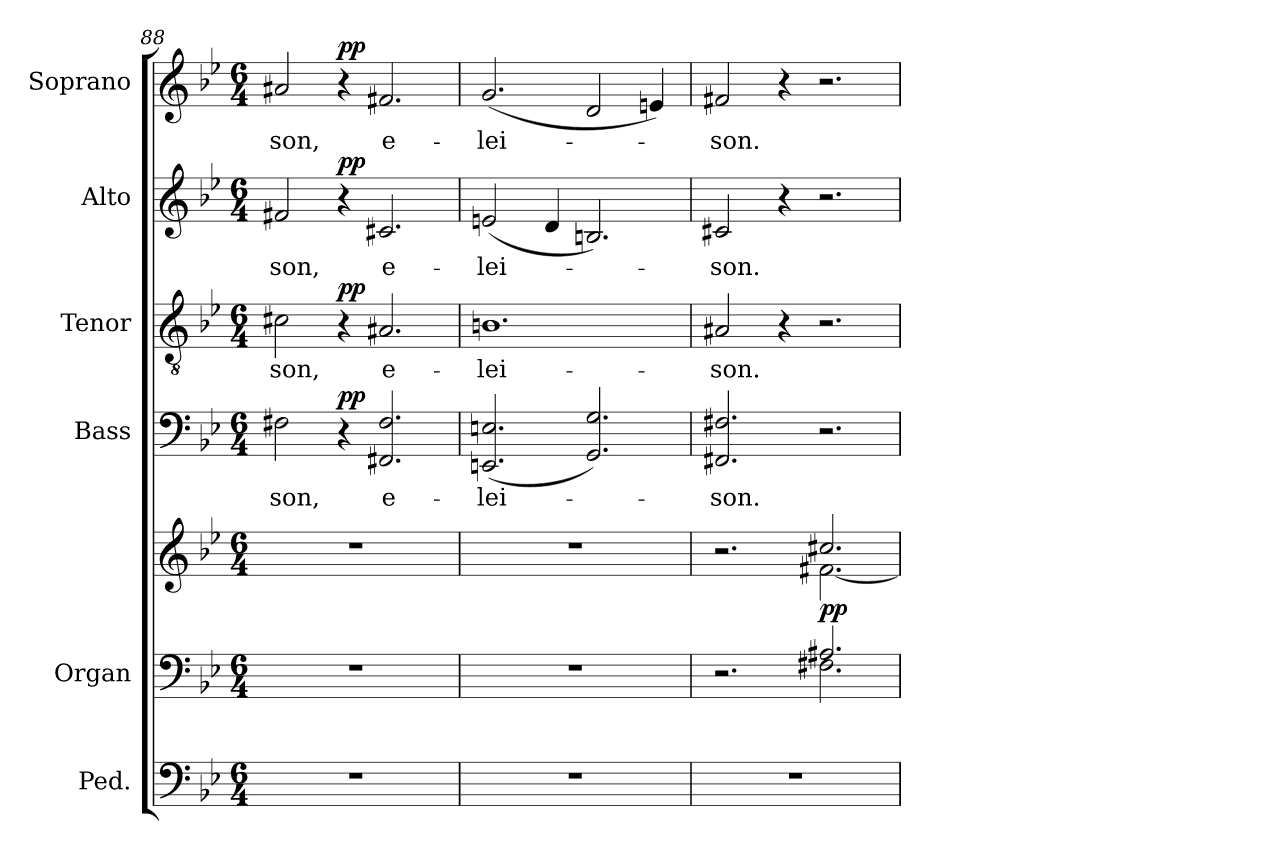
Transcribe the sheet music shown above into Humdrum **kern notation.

**kern	**kern	**kern	**dynam	**kern	**text	**dynam	**kern	**text	**dynam	**kern	**text	**dynam	**kern	**text	**dynam
*part6	*part5	*part5	*part5	*part4	*part4	*part4	*part3	*part3	*part3	*part2	*part2	*part2	*part1	*part1	*part1
*staff7	*staff6	*staff5	*staff5/6	*staff4	*staff4	*staff4	*staff3	*staff3	*staff3	*staff2	*staff2	*staff2	*staff1	*staff1	*staff1
*I"Ped.	*I"Organ	*	*	*I"Bass	*	*	*I"Tenor	*	*	*I"Alto	*	*	*I"Soprano	*	*
*	*I'Org.	*	*	*I'B.	*	*	*I'T.	*	*	*I'A.	*	*	*I'S.	*	*
*clefF4	*clefF4	*clefG2	*	*clefF4	*	*	*clefGv2	*	*	*clefG2	*	*	*clefG2	*	*
*	*	*	*	*	*	*	*ITrd7c12	*	*	*	*	*	*	*	*
*k[b-e-]	*k[b-e-]	*k[b-e-]	*	*k[b-e-]	*	*	*k[b-e-]	*	*	*k[b-e-]	*	*	*k[b-e-]	*	*
*B-:	*B-:	*B-:	*	*B-:	*	*	*B-:	*	*	*B-:	*	*	*B-:	*	*
*M6/4	*M6/4	*M6/4	*	*M6/4	*	*	*M6/4	*	*	*M6/4	*	*	*M6/4	*	*
=88	=88	=88	=88	=88	=88	=88	=88	=88	=88	=88	=88	=88	=88	=88	=88
!LO:N:vis=1	!LO:N:vis=1	!LO:N:vis=1	!	!	!	!	!	!	!	!	!	!	!	!	!
!	!	!	!	!	!LO:LY:b:color=#000000	!	!	!	!	!	!	!	!	!	!
!	!	!	!	!	!	!	!	!LO:LY:b:color=#000000	!	!	!	!	!	!	!
!	!	!	!	!	!	!	!	!	!	!	!LO:LY:b:color=#000000	!	!	!	!
!	!	!	!	!	!	!	!	!	!	!	!	!	!	!LO:LY:b:color=#000000	!
1.r	1.r	1.r	.	2F#Xi\	-son,	.	2C#Xi\	-son,	.	2f#Xi/	-son,	.	2a#Xi/	-son,	.
.	.	.	.	4r	.	pp	4r	.	pp	4r	.	pp	4r	.	pp
!	!	!	!	!	!LO:LY:b:color=#000000	!	!	!	!	!	!	!	!	!	!
!	!	!	!	!	!	!	!	!LO:LY:b:color=#000000	!	!	!	!	!	!	!
!	!	!	!	!	!	!	!	!	!	!	!LO:LY:b:color=#000000	!	!	!	!
!	!	!	!	!	!	!	!	!	!	!	!	!	!	!LO:LY:b:color=#000000	!
.	.	.	.	2.FF#Xi/ 2.F#i	e-	.	2.AA#Xi/	e-	.	2.c#Xi/	e-	.	2.f#Xi/	e-	.
=89	=89	=89	=89	=89	=89	=89	=89	=89	=89	=89	=89	=89	=89	=89	=89
!LO:N:vis=1	!LO:N:vis=1	!LO:N:vis=1	!	!	!	!	!	!	!	!	!	!	!	!	!
!	!	!	!	!	!LO:LY:b:color=#000000	!	!	!	!	!	!	!	!	!	!
!	!	!	!	!	!	!	!	!LO:LY:b:color=#000000	!	!	!	!	!	!	!
!	!	!	!	!	!	!	!	!	!	!	!LO:LY:b:color=#000000	!	!	!	!
!	!	!	!	!	!	!	!	!	!	!	!	!	!	!LO:LY:b:color=#000000	!
1.r	1.r	1.r	.	(2.EEni/ 2.Eni	-lei-	.	1.BBni	-lei-	.	(2eni/	-lei-	.	(2.gi/	-lei-	.
.	.	.	.	.	.	.	.	.	.	4di/	.	.	.	.	.
.	.	.	.	2.GGi/ 2.Gi)	.	.	.	.	.	2.Bni/)	.	.	2di/	.	.
.	.	.	.	.	.	.	.	.	.	.	.	.	4eni/)	.	.
=90	=90	=90	=90	=90	=90	=90	=90	=90	=90	=90	=90	=90	=90	=90	=90
!LO:N:vis=1	!	!	!	!	!	!	!	!	!	!	!	!	!	!	!
*	*^	*^	*	*	*	*	*	*	*	*	*	*	*	*	*
!	!	!	!	!	!	!	!LO:LY:b:color=#000000	!	!	!	!	!	!	!	!	!	!
!	!	!	!	!	!	!	!	!	!	!LO:LY:b:color=#000000	!	!	!	!	!	!	!
!	!	!	!	!	!	!	!	!	!	!	!	!	!LO:LY:b:color=#000000	!	!	!	!
!	!	!	!	!	!	!	!	!	!	!	!	!	!	!	!	!LO:LY:b:color=#000000	!
1.r	2.r	2.ryy	2.r	2.ryy	.	2.FF#Xi/ 2.F#Xi	-son.	.	2AA#Xi/	-son.	.	2c#Xi/	-son.	.	2f#Xi/	-son.	.
.	.	.	.	.	.	.	.	.	4r	.	.	4r	.	.	4r	.	.
.	2.A#Xi/	2.F#Xi\	2.cc#Xi/	[2.f#Xi\	pp	2.r	.	.	2.r	.	.	2.r	.	.	2.r	.	.
*	*v	*v	*	*	*	*	*	*	*	*	*	*	*	*	*	*	*
*	*	*v	*v	*	*	*	*	*	*	*	*	*	*	*	*	*
=	=	=	=	=	=	=	=	=	=	=	=	=	=	=	=
*-	*-	*-	*-	*-	*-	*-	*-	*-	*-	*-	*-	*-	*-	*-	*-
